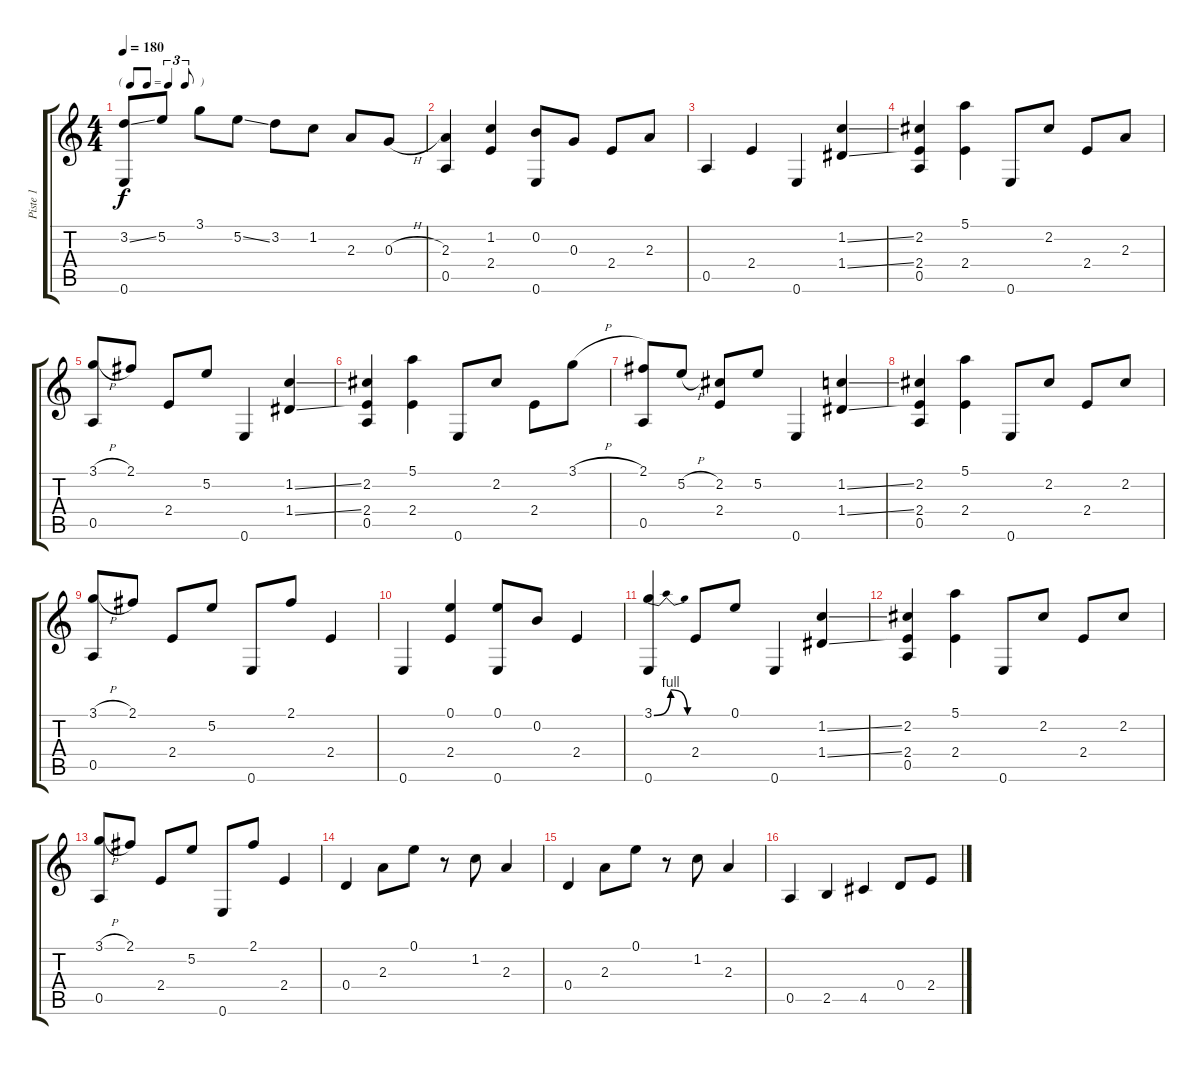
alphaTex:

\track ("Piste 1" "Piste 1") {instrument acousticguitarnylon}
\staff {score tabs}
\tuning (E4 B3 G3 D3 A2 E2) {hide}
\ts (4 4)
\tf triplet8th
\tempo 180
\clef g2
\ks c
(3.2{ss} 0.6).8{dy f} 5.2.8 3.1.8 5.2{ss}.8 3.2.8 1.2.8 2.3.8 0.3{h}.8 |
(2.3 0.5).4 (1.2 2.4).4 (0.2 0.6).8 0.3.8 2.4.8 2.3.8 |
0.5.4 2.4.4 0.6.4 (1.2{ss} 1.4{ss}).4 |
(2.2 2.4 0.5).4 (5.1 2.4).4 0.6.8 2.2.8 2.4.8 2.3.8 |
(3.1{h} 0.5).8 2.1.8 2.4.8 5.2.8 0.6.4 (1.2{ss} 1.4{ss}).4 |
(2.2 2.4 0.5).4 (5.1 2.4).4 0.6.8 2.2.8 2.4.8 3.1{h}.8 |
(2.1 0.5).8 5.2{h}.8 (2.2 2.4).8 5.2.8 0.6.4 (1.2{ss} 1.4{ss}).4 |
(2.2 2.4 0.5).4 (5.1 2.4).4 0.6.8 2.2.8 2.4.8 2.2.8 |
(3.1{h} 0.5).8 2.1.8 2.4.8 5.2.8 0.6.8 2.1.8 2.4.4 |
0.6.4 (0.1 2.4).4 (0.1 0.6).8 0.2.8 2.4.4 |
(3.1{be (bendrelease 0 0 30 4 50 4 60 0)} 0.6).4 2.4.8 0.1.8 0.6.4 (1.2{ss} 1.4{ss}).4 |
(2.2 2.4 0.5).4 (5.1 2.4).4 0.6.8 2.2.8 2.4.8 2.2.8 |
(3.1{h} 0.5).8 2.1.8 2.4.8 5.2.8 0.6.8 2.1.8 2.4.4 |
0.4.4 2.3.8 0.1.8 r.8 1.2.8 2.3.4 |
0.4.4 2.3.8 0.1.8 r.8 1.2.8 2.3.4 |
0.5.4 2.5.4 4.5.4 0.4.8 2.4.8
